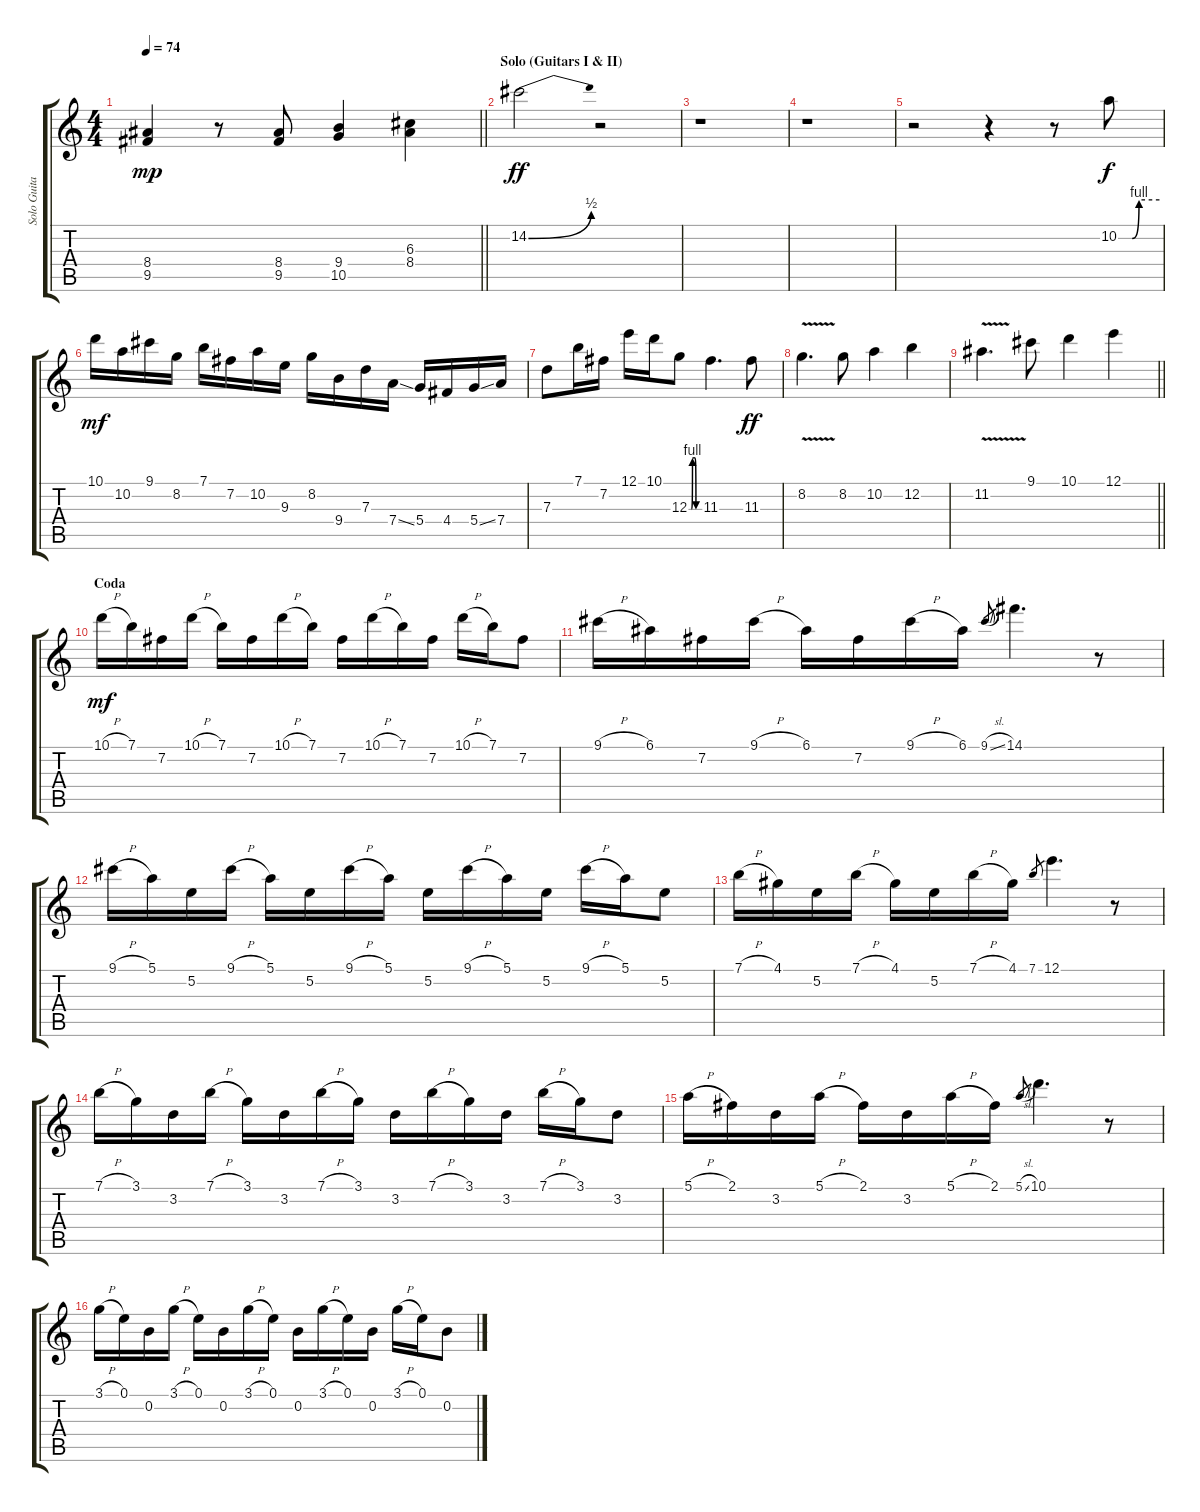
\track ("Solo Guitar 2" "Solo Guita") {instrument overdrivenguitar}
\staff {score tabs}
\tuning (E4 B3 G3 D3 A2 E2) {hide}
\ts (4 4)
\tempo 74
\clef g2
\barLineRight lightlight
\ks c
(8.4 9.5).4{dy mp} r.8 (8.4 9.5).8 (9.4 10.5).4 (6.3 8.4).4 |
\section ("" "Solo (Guitars I & II)")
14.2{be (bend 0 0 60 2)}.2{dy ff} r.2 |
r.1 |
r.1 |
r.2{instrument overdrivenguitar} r.4 r.8 10.2{be (custom 0 0 20 0 30 4 60 4)}.8{dy f} |
10.1.16{dy mf} 10.2.16 9.1.16 8.2.16 7.1.16 7.2.16 10.2.16 9.3.16 8.2.16 9.4.16 7.3.16 7.4{ss}.16 5.4.16 4.4.16 5.4{ss}.16 7.4.16 |
7.3.8 7.1.16 7.2.16 12.1.16 10.1.16 12.3{be (custom 0 0 15 0 20 4 35 4 40 0 60 0)}.8 11.3.4{d} 11.3.8{dy ff} |
8.2{v}.4{d} 8.2.8 10.2.4 12.2.4 |
\barLineRight lightlight
11.2{v}.4{d} 9.1.8 10.1.4 12.1.4 |
\section ("" "Coda")
10.1{h}.16{dy mf} 7.1.16 7.2.16 10.1{h}.16 7.1.16 7.2.16 10.1{h}.16 7.1.16 7.2.16 10.1{h}.16 7.1.16 7.2.16 10.1{h}.16 7.1.16 7.2.8 |
9.1{h}.16 6.1.16 7.2.16 9.1{h}.16 6.1.16 7.2.16 9.1{h}.16 6.1.16 9.1{sl}.8{gr} 14.1.4{d} r.8 |
9.1{h}.16 5.1.16 5.2.16 9.1{h}.16 5.1.16 5.2.16 9.1{h}.16 5.1.16 5.2.16 9.1{h}.16 5.1.16 5.2.16 9.1{h}.16 5.1.16 5.2.8 |
7.1{h}.16 4.1.16 5.2.16 7.1{h}.16 4.1.16 5.2.16 7.1{h}.16 4.1.16 7.1.8{gr} 12.1.4{d} r.8 |
7.1{h}.16 3.1.16 3.2.16 7.1{h}.16 3.1.16 3.2.16 7.1{h}.16 3.1.16 3.2.16 7.1{h}.16 3.1.16 3.2.16 7.1{h}.16 3.1.16 3.2.8 |
5.1{h}.16 2.1.16 3.2.16 5.1{h}.16 2.1.16 3.2.16 5.1{h}.16 2.1.16 5.1{sl}.8{gr} 10.1.4{d} r.8 |
3.1{h}.16 0.1.16 0.2.16 3.1{h}.16 0.1.16 0.2.16 3.1{h}.16 0.1.16 0.2.16 3.1{h}.16 0.1.16 0.2.16 3.1{h}.16 0.1.16 0.2.8
